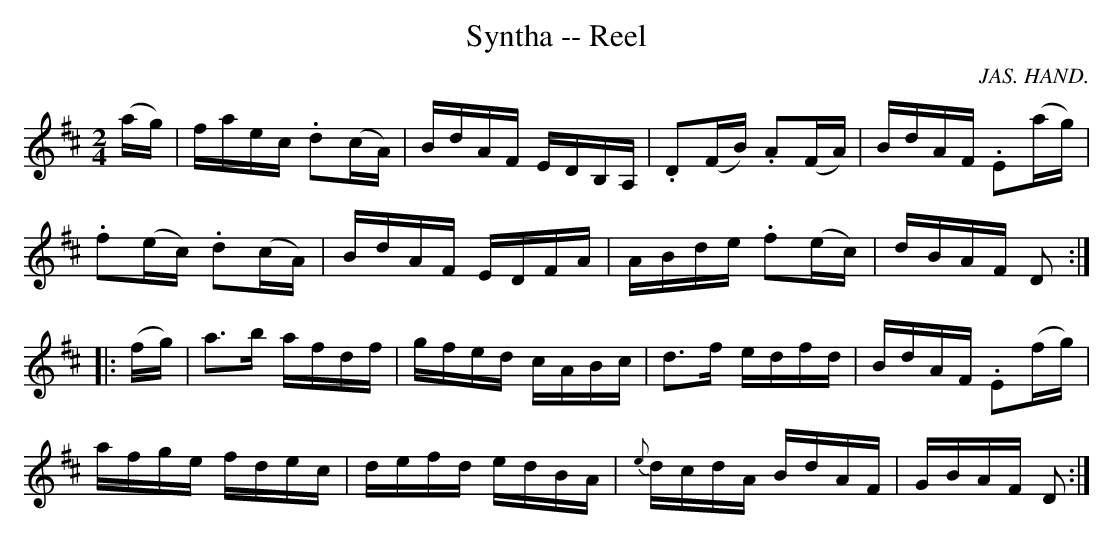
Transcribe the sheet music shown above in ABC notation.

X:1
T: Syntha -- Reel
C:JAS. HAND.
M:2/4
L:1/16
K:D
(ag)|\
faec .d2(cA) | BdAF EDB,A, | .D2(FB) .A2(FA) | BdAF .E2(ag) |
.f2(ec) .d2(cA) | BdAF EDFA   | ABde .f2(ec) | dBAF D2     ::
(fg)|\
a3b afdf  | gfed cABc | d3f edfd  | BdAF .E2(fg) |
afge fdec | defd edBA | {e}dcdA BdAF | GBAF D2:|
